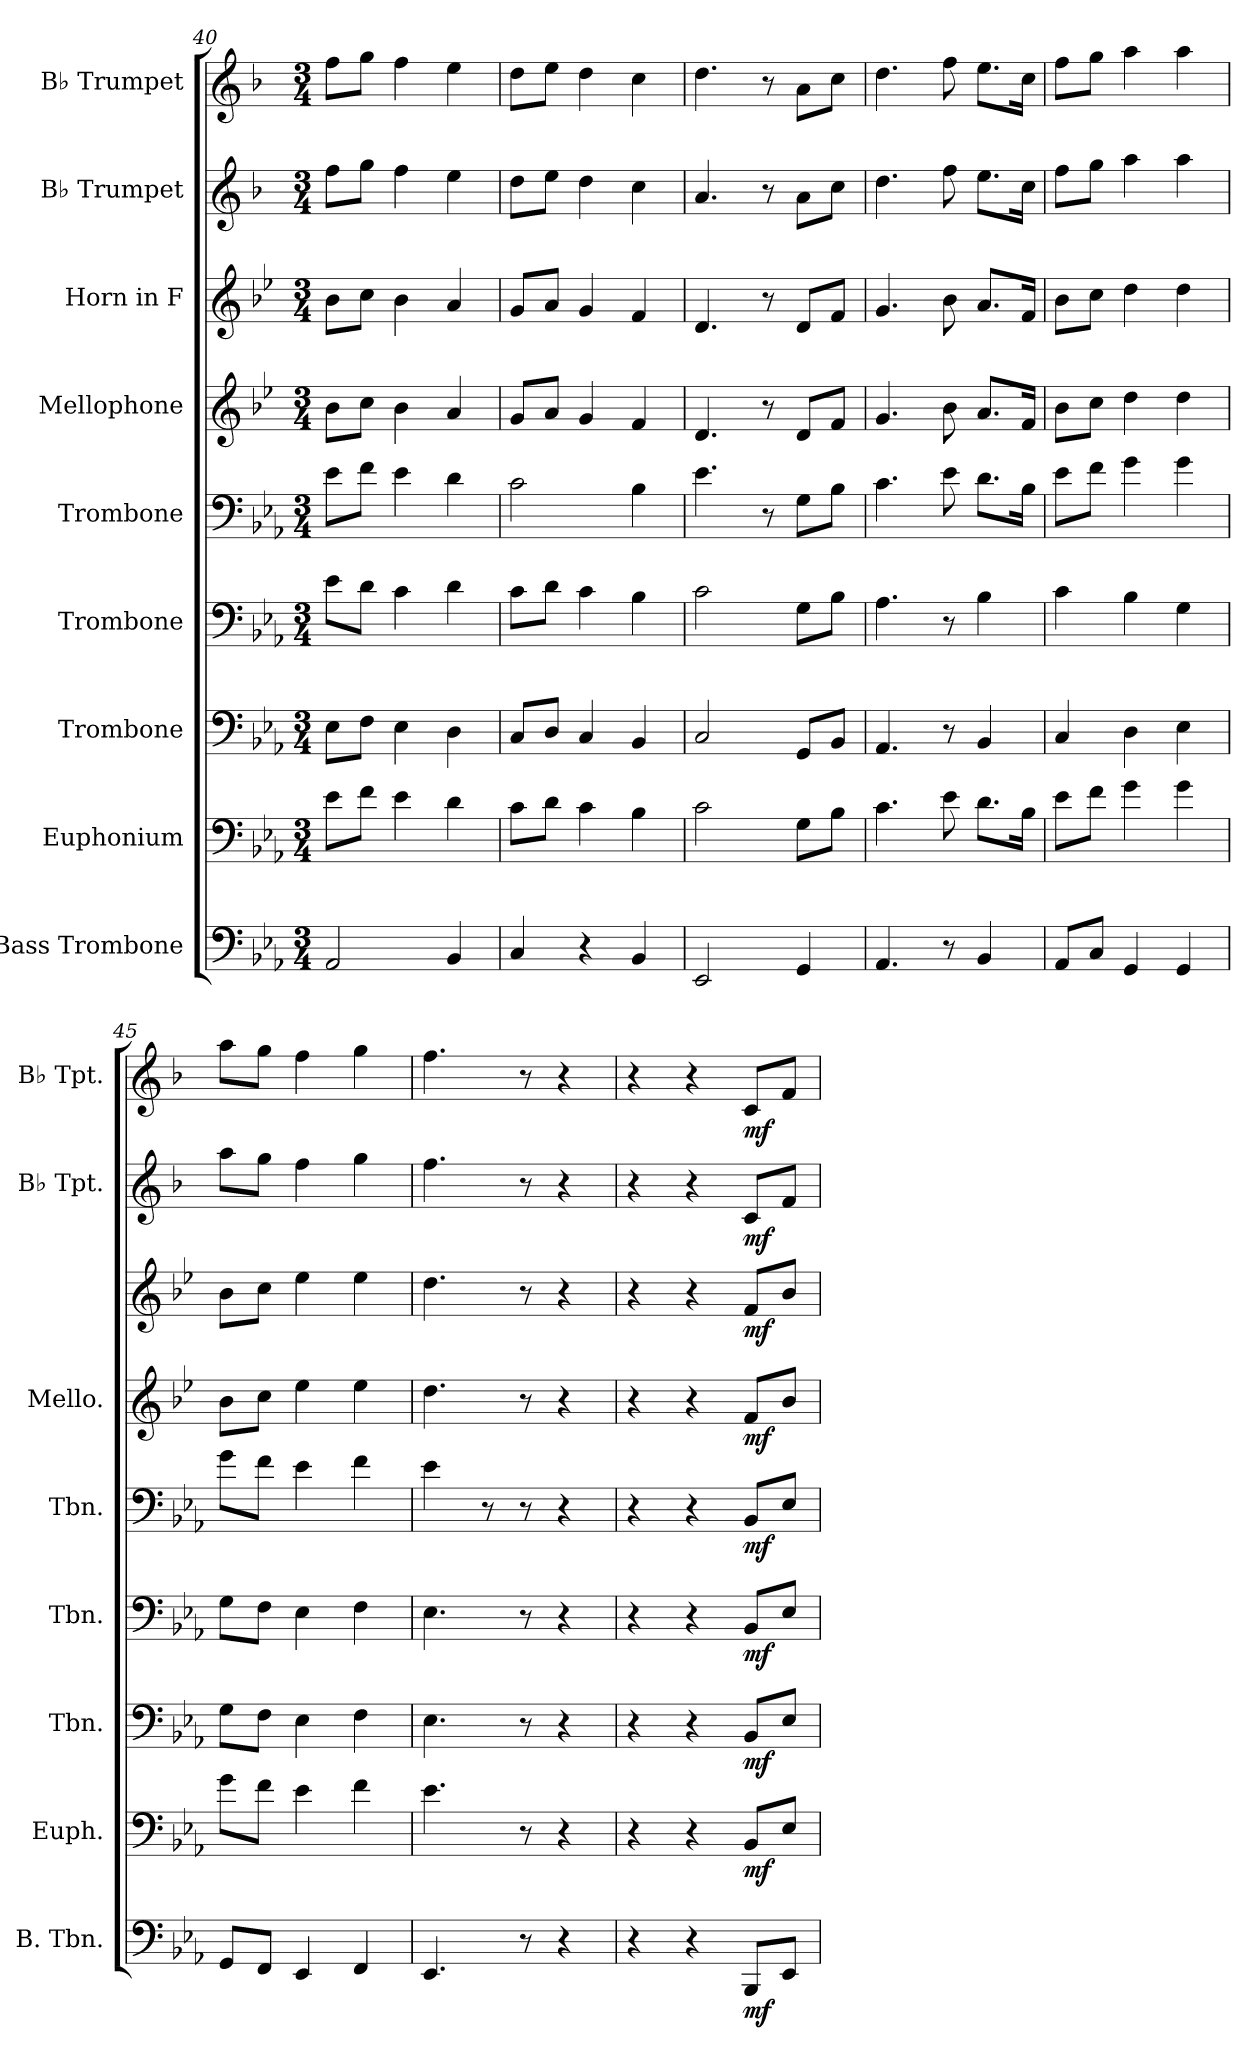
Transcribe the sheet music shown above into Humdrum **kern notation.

**kern	**dynam	**kern	**dynam	**kern	**dynam	**kern	**dynam	**kern	**dynam	**kern	**dynam	**kern	**dynam	**kern	**dynam	**kern	**dynam
*part9	*part9	*part8	*part8	*part7	*part7	*part6	*part6	*part5	*part5	*part4	*part4	*part3	*part3	*part2	*part2	*part1	*part1
*staff9	*staff9	*staff8	*staff8	*staff7	*staff7	*staff6	*staff6	*staff5	*staff5	*staff4	*staff4	*staff3	*staff3	*staff2	*staff2	*staff1	*staff1
*I"Bass Trombone	*	*I"Euphonium	*	*I"Trombone	*	*I"Trombone	*	*I"Trombone	*	*I"Mellophone	*	*I"Horn in F	*	*I"B♭ Trumpet	*	*I"B♭ Trumpet	*
*I'B. Tbn.	*	*I'Euph.	*	*I'Tbn.	*	*I'Tbn.	*	*I'Tbn.	*	*I'Mello.	*	*	*	*I'B♭ Tpt.	*	*I'B♭ Tpt.	*
!!LO:PB:g=z
*clefF4	*	*clefF4	*	*clefF4	*	*clefF4	*	*clefF4	*	*clefG2	*	*clefG2	*	*clefG2	*	*clefG2	*
*	*	*	*	*	*	*	*	*	*	*ITrd4c7	*	*ITrd4c7	*	*ITrd1c2	*	*ITrd1c2	*
*k[b-e-a-]	*	*k[b-e-a-]	*	*k[b-e-a-]	*	*k[b-e-a-]	*	*k[b-e-a-]	*	*k[b-e-a-]	*	*k[b-e-a-]	*	*k[b-e-a-]	*	*k[b-e-a-]	*
*M3/4	*	*M3/4	*	*M3/4	*	*M3/4	*	*M3/4	*	*M3/4	*	*M3/4	*	*M3/4	*	*M3/4	*
=40	=40	=40	=40	=40	=40	=40	=40	=40	=40	=40	=40	=40	=40	=40	=40	=40	=40
2AA-/	.	8e-\L	.	8E-\L	.	8e-\L	.	8e-\L	.	8e-\L	.	8e-\L	.	8ee-\L	.	8ee-\L	.
.	.	8f\J	.	8F\J	.	8d\J	.	8f\J	.	8f\J	.	8f\J	.	8ff\J	.	8ff\J	.
.	.	4e-\	.	4E-\	.	4c\	.	4e-\	.	4e-\	.	4e-\	.	4ee-\	.	4ee-\	.
4BB-/	.	4d\	.	4D\	.	4d\	.	4d\	.	4d/	.	4d/	.	4dd\	.	4dd\	.
=41	=41	=41	=41	=41	=41	=41	=41	=41	=41	=41	=41	=41	=41	=41	=41	=41	=41
4C/	.	8c\L	.	8C/L	.	8c\L	.	2c\	.	8c/L	.	8c/L	.	8cc\L	.	8cc\L	.
.	.	8d\J	.	8D/J	.	8d\J	.	.	.	8d/J	.	8d/J	.	8dd\J	.	8dd\J	.
4r	.	4c\	.	4C/	.	4c\	.	.	.	4c/	.	4c/	.	4cc\	.	4cc\	.
4BB-/	.	4B-\	.	4BB-/	.	4B-\	.	4B-\	.	4B-/	.	4B-/	.	4b-\	.	4b-\	.
=42	=42	=42	=42	=42	=42	=42	=42	=42	=42	=42	=42	=42	=42	=42	=42	=42	=42
2EE-/	.	2c\	.	2C/	.	2c\	.	4.e-\	.	4.G/	.	4.G/	.	4.g/	.	4.cc\	.
.	.	.	.	.	.	.	.	8r	.	8r	.	8r	.	8r	.	8r	.
4GG/	.	8G\L	.	8GG/L	.	8G\L	.	8G\L	.	8G/L	.	8G/L	.	8g\L	.	8g\L	.
.	.	8B-\J	.	8BB-/J	.	8B-\J	.	8B-\J	.	8B-/J	.	8B-/J	.	8b-\J	.	8b-\J	.
=43	=43	=43	=43	=43	=43	=43	=43	=43	=43	=43	=43	=43	=43	=43	=43	=43	=43
4.AA-/	.	4.c\	.	4.AA-/	.	4.A-\	.	4.c\	.	4.c/	.	4.c/	.	4.cc\	.	4.cc\	.
8r	.	8e-\	.	8r	.	8r	.	8e-\	.	8e-\	.	8e-\	.	8ee-\	.	8ee-\	.
4BB-/	.	8.d\L	.	4BB-/	.	4B-\	.	8.d\L	.	8.d/L	.	8.d/L	.	8.dd\L	.	8.dd\L	.
.	.	16B-\Jk	.	.	.	.	.	16B-\Jk	.	16B-/Jk	.	16B-/Jk	.	16b-\Jk	.	16b-\Jk	.
=44	=44	=44	=44	=44	=44	=44	=44	=44	=44	=44	=44	=44	=44	=44	=44	=44	=44
8AA-/L	.	8e-\L	.	4C/	.	4c\	.	8e-\L	.	8e-\L	.	8e-\L	.	8ee-\L	.	8ee-\L	.
8C/J	.	8f\J	.	.	.	.	.	8f\J	.	8f\J	.	8f\J	.	8ff\J	.	8ff\J	.
4GG/	.	4g\	.	4D\	.	4B-\	.	4g\	.	4g\	.	4g\	.	4gg\	.	4gg\	.
4GG/	.	4g\	.	4E-\	.	4G\	.	4g\	.	4g\	.	4g\	.	4gg\	.	4gg\	.
=45	=45	=45	=45	=45	=45	=45	=45	=45	=45	=45	=45	=45	=45	=45	=45	=45	=45
8GG/L	.	8g\L	.	8G\L	.	8G\L	.	8g\L	.	8e-\L	.	8e-\L	.	8gg\L	.	8gg\L	.
8FF/J	.	8f\J	.	8F\J	.	8F\J	.	8f\J	.	8f\J	.	8f\J	.	8ff\J	.	8ff\J	.
4EE-/	.	4e-\	.	4E-\	.	4E-\	.	4e-\	.	4a-\	.	4a-\	.	4ee-\	.	4ee-\	.
4FF/	.	4f\	.	4F\	.	4F\	.	4f\	.	4a-\	.	4a-\	.	4ff\	.	4ff\	.
=46	=46	=46	=46	=46	=46	=46	=46	=46	=46	=46	=46	=46	=46	=46	=46	=46	=46
4.EE-/	.	4.e-\	.	4.E-\	.	4.E-\	.	4e-\	.	4.g\	.	4.g\	.	4.ee-\	.	4.ee-\	.
.	.	.	.	.	.	.	.	8r	.	.	.	.	.	.	.	.	.
8r	.	8r	.	8r	.	8r	.	8r	.	8r	.	8r	.	8r	.	8r	.
4r	.	4r	.	4r	.	4r	.	4r	.	4r	.	4r	.	4r	.	4r	.
=47	=47	=47	=47	=47	=47	=47	=47	=47	=47	=47	=47	=47	=47	=47	=47	=47	=47
4r	.	4r	.	4r	.	4r	.	4r	.	4r	.	4r	.	4r	.	4r	.
4r	.	4r	.	4r	.	4r	.	4r	.	4r	.	4r	.	4r	.	4r	.
!	!LO:DY:b	!	!LO:DY:b	!	!LO:DY:b	!	!LO:DY:b	!	!LO:DY:b	!	!LO:DY:b	!	!LO:DY:b	!	!LO:DY:b	!	!LO:DY:b
8BBB-/L	mf	8BB-/L	mf	8BB-/L	mf	8BB-/L	mf	8BB-/L	mf	8B-/L	mf	8B-/L	mf	8B-/L	mf	8B-/L	mf
8EE-/J	.	8E-/J	.	8E-/J	.	8E-/J	.	8E-/J	.	8e-/J	.	8e-/J	.	8e-/J	.	8e-/J	.
=	=	=	=	=	=	=	=	=	=	=	=	=	=	=	=	=	=
*-	*-	*-	*-	*-	*-	*-	*-	*-	*-	*-	*-	*-	*-	*-	*-	*-	*-
